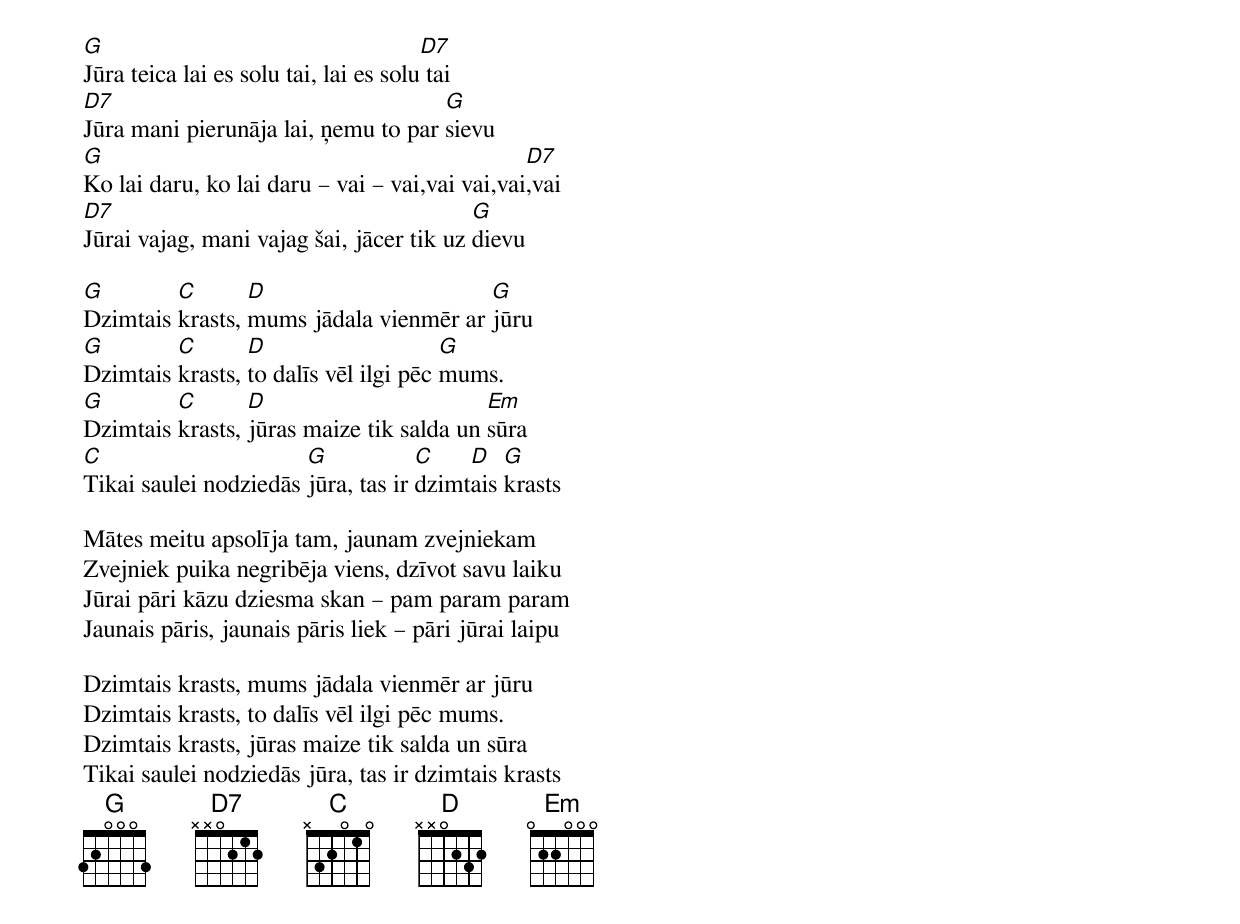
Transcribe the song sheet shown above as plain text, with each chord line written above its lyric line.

G                                      D7
Jūra teica lai es solu tai, lai es solu tai
D7                                   G
Jūra mani pierunāja lai, ņemu to par sievu
G                                               D7
Ko lai daru, ko lai daru – vai – vai,vai vai,vai,vai
D7                                        G
Jūrai vajag, mani vajag šai, jācer tik uz dievu

G        C       D                      G
Dzimtais krasts, mums jādala vienmēr ar jūru
G        C       D                     G
Dzimtais krasts, to dalīs vēl ilgi pēc mums.
G        C       D                        Em
Dzimtais krasts, jūras maize tik salda un sūra
C                      G            C    D   G
Tikai saulei nodziedās jūra, tas ir dzimtais krasts

Mātes meitu apsolīja tam, jaunam zvejniekam
Zvejniek puika negribēja viens, dzīvot savu laiku
Jūrai pāri kāzu dziesma skan – pam param param
Jaunais pāris, jaunais pāris liek – pāri jūrai laipu

Dzimtais krasts, mums jādala vienmēr ar jūru
Dzimtais krasts, to dalīs vēl ilgi pēc mums.
Dzimtais krasts, jūras maize tik salda un sūra
Tikai saulei nodziedās jūra, tas ir dzimtais krasts
